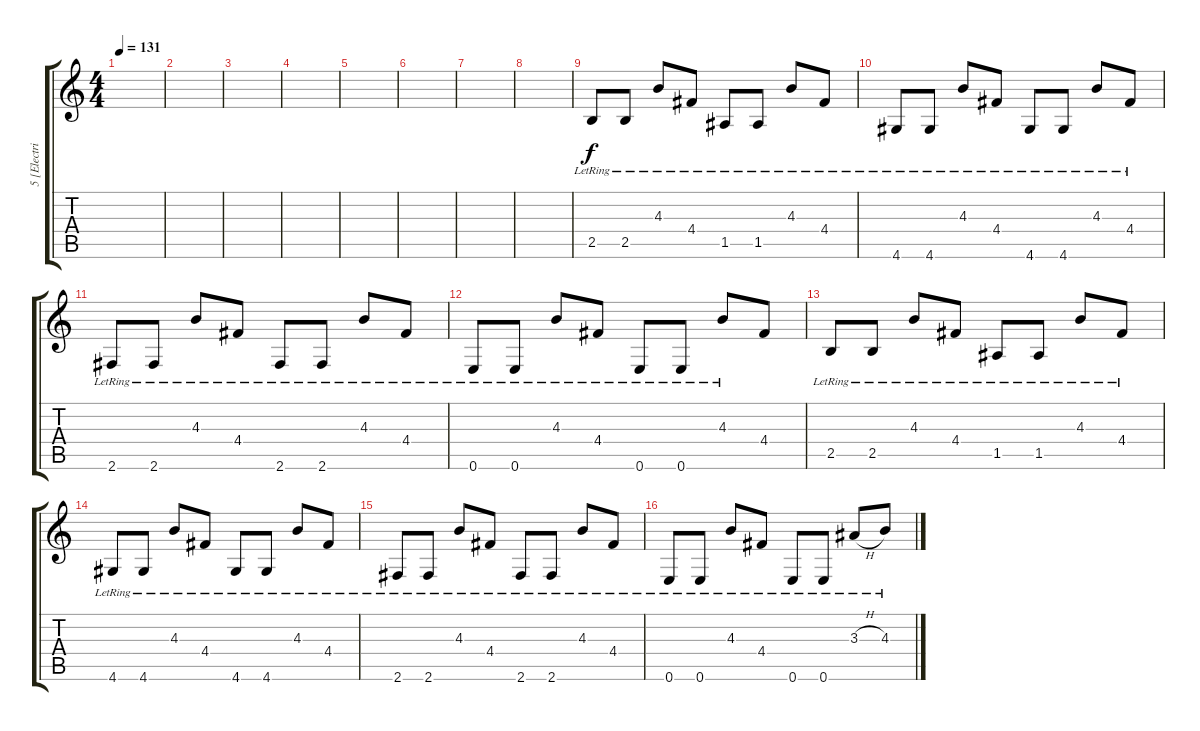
\track ("5 [Electric]" "5 [Electri") {instrument electricguitarclean}
\staff {score tabs}
\tuning (E4 B3 G3 D3 A2 E2) {hide}
\ts (4 4)
\tempo 131
\clef g2
\ks c
|
|
|
|
|
|
|
|
2.5{lr}.8{volume 10} 2.5{lr}.8 4.3{lr}.8 4.4{lr}.8 1.5{lr}.8 1.5{lr}.8 4.3{lr}.8 4.4{lr}.8 |
4.6{lr}.8 4.6{lr}.8 4.3{lr}.8 4.4{lr}.8 4.6{lr}.8 4.6{lr}.8 4.3{lr}.8 4.4{lr}.8 |
2.6{lr}.8 2.6{lr}.8 4.3{lr}.8 4.4{lr}.8 2.6{lr}.8 2.6{lr}.8 4.3{lr}.8 4.4{lr}.8 |
0.6{lr}.8 0.6{lr}.8 4.3{lr}.8 4.4{lr}.8 0.6{lr}.8 0.6{lr}.8 4.3{lr}.8 4.4.8 |
2.5{lr}.8 2.5{lr}.8 4.3{lr}.8 4.4{lr}.8 1.5{lr}.8 1.5{lr}.8 4.3{lr}.8 4.4{lr}.8 |
4.6{lr}.8 4.6{lr}.8 4.3{lr}.8 4.4{lr}.8 4.6{lr}.8 4.6{lr}.8 4.3{lr}.8 4.4{lr}.8 |
2.6{lr}.8 2.6{lr}.8 4.3{lr}.8 4.4{lr}.8 2.6{lr}.8 2.6{lr}.8 4.3{lr}.8 4.4{lr}.8 |
0.6{lr}.8 0.6{lr}.8 4.3{lr}.8 4.4{lr}.8 0.6{lr}.8 0.6{lr}.8 3.3{h lr}.8 4.3{lr}.8
